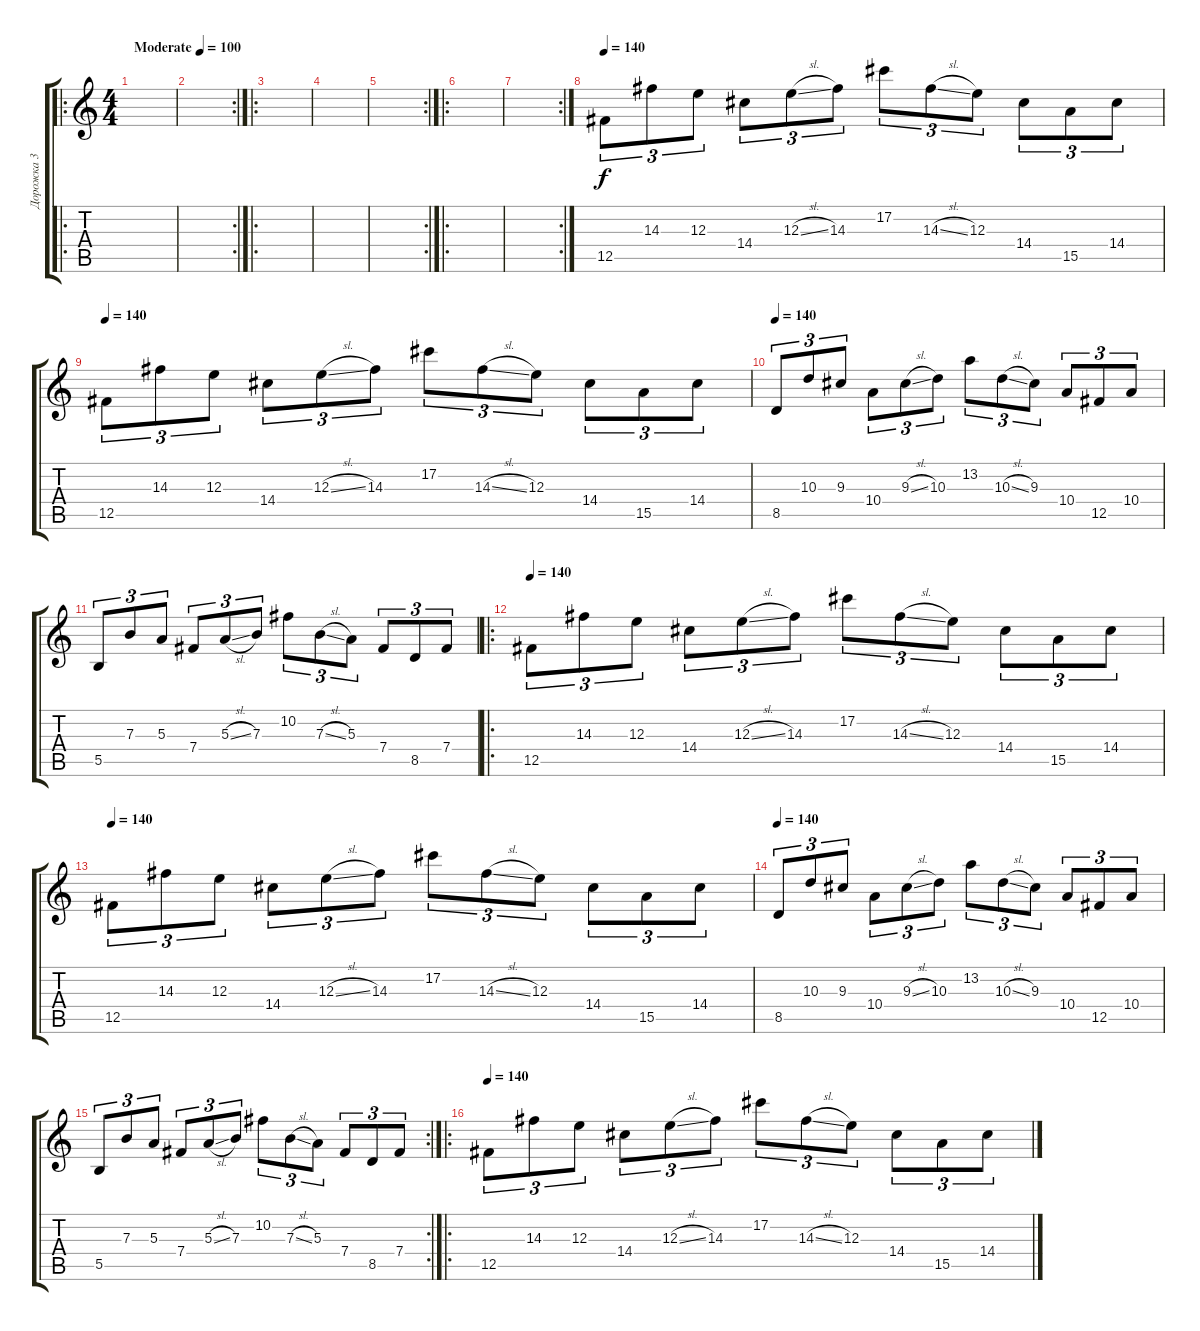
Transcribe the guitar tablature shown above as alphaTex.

\track ("Дорожка 3" "Дорожка 3") {instrument distortionguitar}
\staff {score tabs}
\tuning (Db4 Ab3 E3 B2 Gb2 B1) {hide}
\ro
\ts (4 4)
\tempo (100 "Moderate")
\clef g2
\ks c
|
\rc 2
|
\ro
|
|
\rc 2
|
\ro
|
\rc 2
|
\tempo 140
12.5.8{tu (3 2)} 14.3.8{tu (3 2)} 12.3.8{tu (3 2)} 14.4.8{tu (3 2)} 12.3{sl}.8{tu (3 2)} 14.3.8{tu (3 2)} 17.2.8{tu (3 2)} 14.3{sl}.8{tu (3 2)} 12.3.8{tu (3 2)} 14.4.8{tu (3 2)} 15.5.8{tu (3 2)} 14.4.8{tu (3 2)} |
\tempo 140
12.5.8{tu (3 2)} 14.3.8{tu (3 2)} 12.3.8{tu (3 2)} 14.4.8{tu (3 2)} 12.3{sl}.8{tu (3 2)} 14.3.8{tu (3 2)} 17.2.8{tu (3 2)} 14.3{sl}.8{tu (3 2)} 12.3.8{tu (3 2)} 14.4.8{tu (3 2)} 15.5.8{tu (3 2)} 14.4.8{tu (3 2)} |
\tempo 140
8.5.8{tu (3 2)} 10.3.8{tu (3 2)} 9.3.8{tu (3 2)} 10.4.8{tu (3 2)} 9.3{sl}.8{tu (3 2)} 10.3.8{tu (3 2)} 13.2.8{tu (3 2)} 10.3{sl}.8{tu (3 2)} 9.3.8{tu (3 2)} 10.4.8{tu (3 2)} 12.5.8{tu (3 2)} 10.4.8{tu (3 2)} |
5.5.8{tu (3 2)} 7.3.8{tu (3 2)} 5.3.8{tu (3 2)} 7.4.8{tu (3 2)} 5.3{sl}.8{tu (3 2)} 7.3.8{tu (3 2)} 10.2.8{tu (3 2)} 7.3{sl}.8{tu (3 2)} 5.3.8{tu (3 2)} 7.4.8{tu (3 2)} 8.5.8{tu (3 2)} 7.4.8{tu (3 2)} |
\ro
\tempo 140
12.5.8{tu (3 2)} 14.3.8{tu (3 2)} 12.3.8{tu (3 2)} 14.4.8{tu (3 2)} 12.3{sl}.8{tu (3 2)} 14.3.8{tu (3 2)} 17.2.8{tu (3 2)} 14.3{sl}.8{tu (3 2)} 12.3.8{tu (3 2)} 14.4.8{tu (3 2)} 15.5.8{tu (3 2)} 14.4.8{tu (3 2)} |
\tempo 140
12.5.8{tu (3 2)} 14.3.8{tu (3 2)} 12.3.8{tu (3 2)} 14.4.8{tu (3 2)} 12.3{sl}.8{tu (3 2)} 14.3.8{tu (3 2)} 17.2.8{tu (3 2)} 14.3{sl}.8{tu (3 2)} 12.3.8{tu (3 2)} 14.4.8{tu (3 2)} 15.5.8{tu (3 2)} 14.4.8{tu (3 2)} |
\tempo 140
8.5.8{tu (3 2)} 10.3.8{tu (3 2)} 9.3.8{tu (3 2)} 10.4.8{tu (3 2)} 9.3{sl}.8{tu (3 2)} 10.3.8{tu (3 2)} 13.2.8{tu (3 2)} 10.3{sl}.8{tu (3 2)} 9.3.8{tu (3 2)} 10.4.8{tu (3 2)} 12.5.8{tu (3 2)} 10.4.8{tu (3 2)} |
\rc 2
5.5.8{tu (3 2)} 7.3.8{tu (3 2)} 5.3.8{tu (3 2)} 7.4.8{tu (3 2)} 5.3{sl}.8{tu (3 2)} 7.3.8{tu (3 2)} 10.2.8{tu (3 2)} 7.3{sl}.8{tu (3 2)} 5.3.8{tu (3 2)} 7.4.8{tu (3 2)} 8.5.8{tu (3 2)} 7.4.8{tu (3 2)} |
\ro
\tempo 140
12.5.8{tu (3 2)} 14.3.8{tu (3 2)} 12.3.8{tu (3 2)} 14.4.8{tu (3 2)} 12.3{sl}.8{tu (3 2)} 14.3.8{tu (3 2)} 17.2.8{tu (3 2)} 14.3{sl}.8{tu (3 2)} 12.3.8{tu (3 2)} 14.4.8{tu (3 2)} 15.5.8{tu (3 2)} 14.4.8{tu (3 2)}
